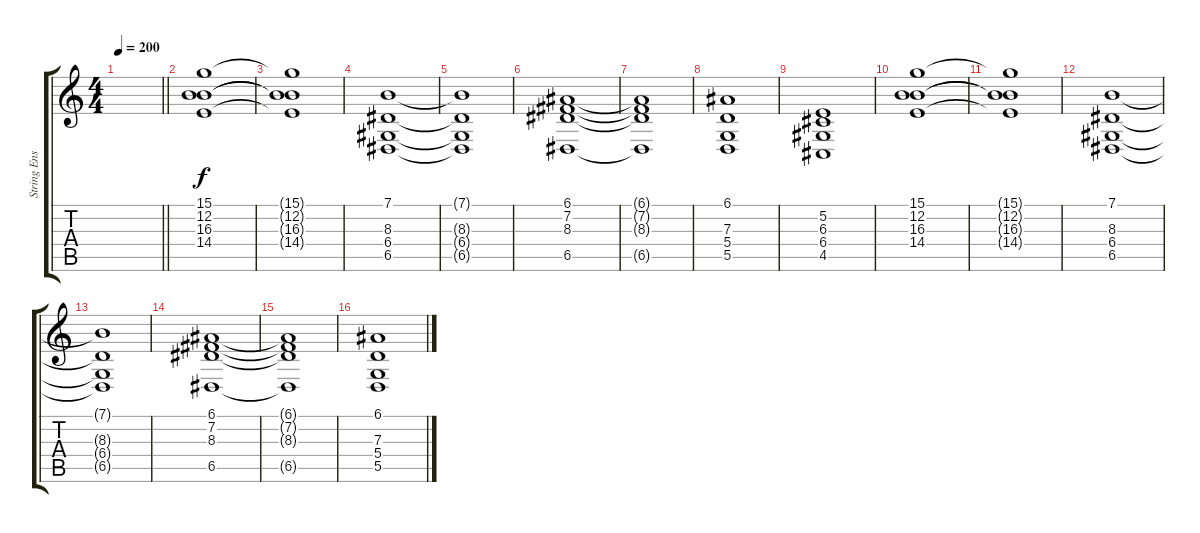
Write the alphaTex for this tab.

\track ("String Ensemble II" "String Ens") {instrument stringensemble1}
\staff {score tabs}
\tuning (E4 B3 G3 D3 A2 E2) {hide}
\ts (4 4)
\tempo 200
\clef g2
\barLineRight lightlight
\ks c
|
(15.1 12.2 16.3 14.4).1 |
(15.1{t} 12.2{t} 16.3{t} 14.4{t}).1 |
(7.1 8.3 6.4 6.5).1 |
(7.1{t} 8.3{t} 6.4{t} 6.5{t}).1 |
(6.1 7.2 8.3 6.5).1 |
(6.1{t} 7.2{t} 8.3{t} 6.5{t}).1 |
(6.1 7.3 5.4 5.5).1 |
(5.2 6.3 6.4 4.5).1 |
(15.1 12.2 16.3 14.4).1 |
(15.1{t} 12.2{t} 16.3{t} 14.4{t}).1 |
(7.1 8.3 6.4 6.5).1 |
(7.1{t} 8.3{t} 6.4{t} 6.5{t}).1 |
(6.1 7.2 8.3 6.5).1 |
(6.1{t} 7.2{t} 8.3{t} 6.5{t}).1 |
(6.1 7.3 5.4 5.5).1
